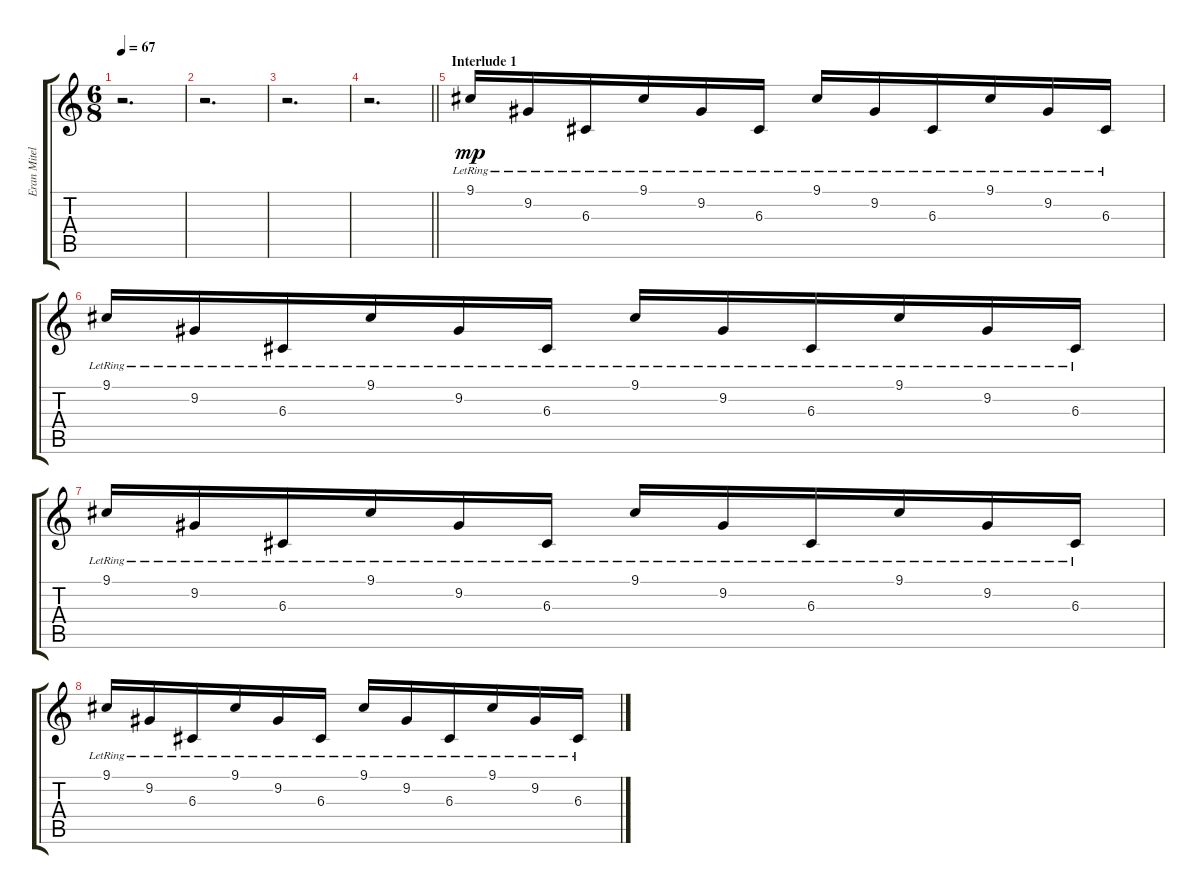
\track ("Eran Mitelman (Sequencer)" "Eran Mitel") {instrument musicbox}
\staff {score tabs}
\tuning (E4 B3 G3 D3 A2 E2) {hide}
\ts (6 8)
\tempo 67
\clef g2
\ks c
r.2{d dy mp} |
r.2{d} |
r.2{d} |
\barLineRight lightlight
r.2{d} |
\section ("" "Interlude 1")
9.1{lr}.16 9.2{lr}.16 6.3{lr}.16 9.1{lr}.16 9.2{lr}.16 6.3{lr}.16 9.1{lr}.16 9.2{lr}.16 6.3{lr}.16 9.1{lr}.16 9.2{lr}.16 6.3{lr}.16 |
9.1{lr}.16 9.2{lr}.16 6.3{lr}.16 9.1{lr}.16 9.2{lr}.16 6.3{lr}.16 9.1{lr}.16 9.2{lr}.16 6.3{lr}.16 9.1{lr}.16 9.2{lr}.16 6.3{lr}.16 |
9.1{lr}.16 9.2{lr}.16 6.3{lr}.16 9.1{lr}.16 9.2{lr}.16 6.3{lr}.16 9.1{lr}.16 9.2{lr}.16 6.3{lr}.16 9.1{lr}.16 9.2{lr}.16 6.3{lr}.16 |
9.1{lr}.16 9.2{lr}.16 6.3{lr}.16 9.1{lr}.16 9.2{lr}.16 6.3{lr}.16 9.1{lr}.16 9.2{lr}.16 6.3{lr}.16 9.1{lr}.16 9.2{lr}.16 6.3{lr}.16
